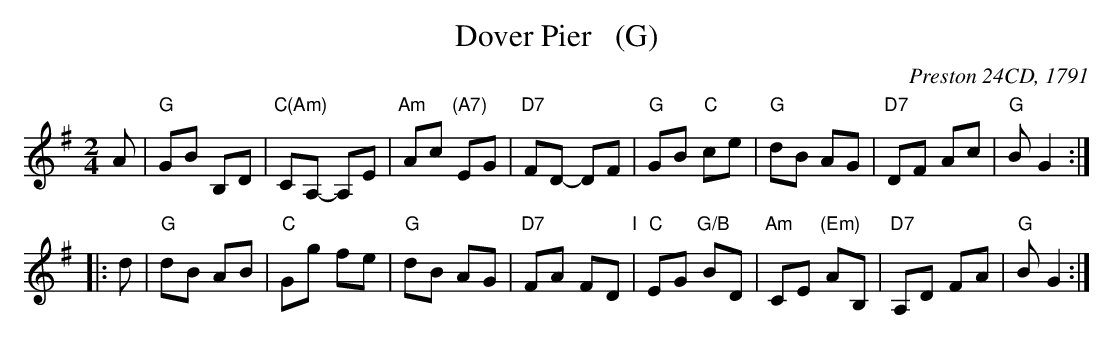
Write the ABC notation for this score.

X:1
T: Dover Pier   (G)
O: Preston 24CD, 1791
M: 2/4
L: 1/16
K: G
A2 \
|"G"G2B2 B,2D2 | "C(Am)"C2A,2- A,2E2 |"Am"A2c2 "(A7)"E2G2 |"D7"F2D2- D2F2 \
|"G"G2B2 "C"c2e2 |"G"d2B2 A2G2 |"D7"D2F2 A2c2 |"G"B2 G4 :|
|: d2 \
|"G"d2B2 A2B2 |"C"G2g2 f2e2 |"G"d2B2 A2G2 |"D7"F2A2 F2D2 "I"\
|"C"E2G2 "G/B"B2D2 |"Am"C2E2 "(Em)"A2B,2 |"D7"A,2D2 F2A2 |"G"B2 G4 :|
